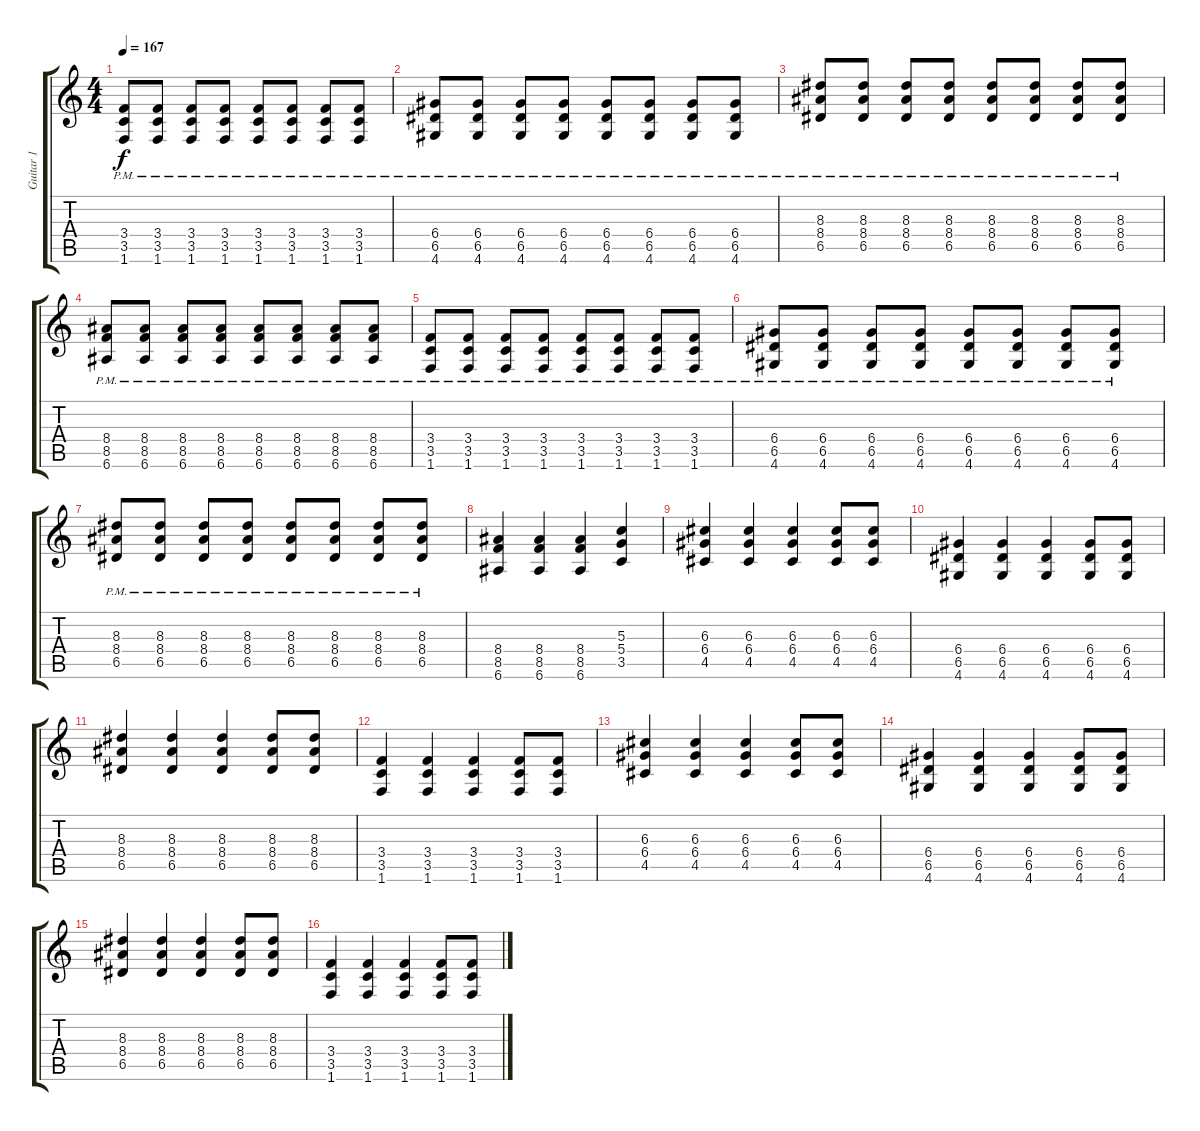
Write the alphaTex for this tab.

\track ("Guitar 1" "Guitar 1") {instrument overdrivenguitar}
\staff {score tabs}
\tuning (E4 B3 G3 D3 A2 E2) {hide}
\ts (4 4)
\tempo 167
\clef g2
\ks c
(3.4{pm} 3.5{pm} 1.6{pm}).8{dy f} (3.4{pm} 3.5{pm} 1.6{pm}).8 (3.4{pm} 3.5{pm} 1.6{pm}).8 (3.4{pm} 3.5{pm} 1.6{pm}).8 (3.4{pm} 3.5{pm} 1.6{pm}).8 (3.4{pm} 3.5{pm} 1.6{pm}).8 (3.4{pm} 3.5{pm} 1.6{pm}).8 (3.4{pm} 3.5{pm} 1.6{pm}).8 |
(6.4{pm} 6.5{pm} 4.6{pm}).8 (6.4{pm} 6.5{pm} 4.6{pm}).8 (6.4{pm} 6.5{pm} 4.6{pm}).8 (6.4{pm} 6.5{pm} 4.6{pm}).8 (6.4{pm} 6.5{pm} 4.6{pm}).8 (6.4{pm} 6.5{pm} 4.6{pm}).8 (6.4{pm} 6.5{pm} 4.6{pm}).8 (6.4{pm} 6.5{pm} 4.6{pm}).8 |
(8.3{pm} 8.4{pm} 6.5{pm}).8 (8.3{pm} 8.4{pm} 6.5{pm}).8 (8.3{pm} 8.4{pm} 6.5{pm}).8 (8.3{pm} 8.4{pm} 6.5{pm}).8 (8.3{pm} 8.4{pm} 6.5{pm}).8 (8.3{pm} 8.4{pm} 6.5{pm}).8 (8.3{pm} 8.4{pm} 6.5{pm}).8 (8.3{pm} 8.4{pm} 6.5{pm}).8 |
(8.4{pm} 8.5{pm} 6.6{pm}).8 (8.4{pm} 8.5{pm} 6.6{pm}).8 (8.4{pm} 8.5{pm} 6.6{pm}).8 (8.4{pm} 8.5{pm} 6.6{pm}).8 (8.4{pm} 8.5{pm} 6.6{pm}).8 (8.4{pm} 8.5{pm} 6.6{pm}).8 (8.4{pm} 8.5{pm} 6.6{pm}).8 (8.4{pm} 8.5{pm} 6.6{pm}).8 |
(3.4{pm} 3.5{pm} 1.6{pm}).8 (3.4{pm} 3.5{pm} 1.6{pm}).8 (3.4{pm} 3.5{pm} 1.6{pm}).8 (3.4{pm} 3.5{pm} 1.6{pm}).8 (3.4{pm} 3.5{pm} 1.6{pm}).8 (3.4{pm} 3.5{pm} 1.6{pm}).8 (3.4{pm} 3.5{pm} 1.6{pm}).8 (3.4{pm} 3.5{pm} 1.6{pm}).8 |
(6.4{pm} 6.5{pm} 4.6{pm}).8 (6.4{pm} 6.5{pm} 4.6{pm}).8 (6.4{pm} 6.5{pm} 4.6{pm}).8 (6.4{pm} 6.5{pm} 4.6{pm}).8 (6.4{pm} 6.5{pm} 4.6{pm}).8 (6.4{pm} 6.5{pm} 4.6{pm}).8 (6.4{pm} 6.5{pm} 4.6{pm}).8 (6.4{pm} 6.5{pm} 4.6{pm}).8 |
(8.3{pm} 8.4{pm} 6.5{pm}).8 (8.3{pm} 8.4{pm} 6.5{pm}).8 (8.3{pm} 8.4{pm} 6.5{pm}).8 (8.3{pm} 8.4{pm} 6.5{pm}).8 (8.3{pm} 8.4{pm} 6.5{pm}).8 (8.3{pm} 8.4{pm} 6.5{pm}).8 (8.3{pm} 8.4{pm} 6.5{pm}).8 (8.3{pm} 8.4{pm} 6.5{pm}).8 |
(8.4 8.5 6.6).4{volume 13 instrument overdrivenguitar} (8.4 8.5 6.6).4 (8.4 8.5 6.6).4 (5.3 5.4 3.5).4 |
(6.3 6.4 4.5).4{volume 13 instrument overdrivenguitar} (6.3 6.4 4.5).4 (6.3 6.4 4.5).4 (6.3 6.4 4.5).8 (6.3 6.4 4.5).8 |
(6.4 6.5 4.6).4 (6.4 6.5 4.6).4 (6.4 6.5 4.6).4 (6.4 6.5 4.6).8 (6.4 6.5 4.6).8 |
(8.3 8.4 6.5).4 (8.3 8.4 6.5).4 (8.3 8.4 6.5).4 (8.3 8.4 6.5).8 (8.3 8.4 6.5).8 |
(3.4 3.5 1.6).4 (3.4 3.5 1.6).4 (3.4 3.5 1.6).4 (3.4 3.5 1.6).8 (3.4 3.5 1.6).8 |
(6.3 6.4 4.5).4 (6.3 6.4 4.5).4 (6.3 6.4 4.5).4 (6.3 6.4 4.5).8 (6.3 6.4 4.5).8 |
(6.4 6.5 4.6).4 (6.4 6.5 4.6).4 (6.4 6.5 4.6).4 (6.4 6.5 4.6).8 (6.4 6.5 4.6).8 |
(8.3 8.4 6.5).4 (8.3 8.4 6.5).4 (8.3 8.4 6.5).4 (8.3 8.4 6.5).8 (8.3 8.4 6.5).8 |
(3.4 3.5 1.6).4 (3.4 3.5 1.6).4 (3.4 3.5 1.6).4 (3.4 3.5 1.6).8 (3.4 3.5 1.6).8
